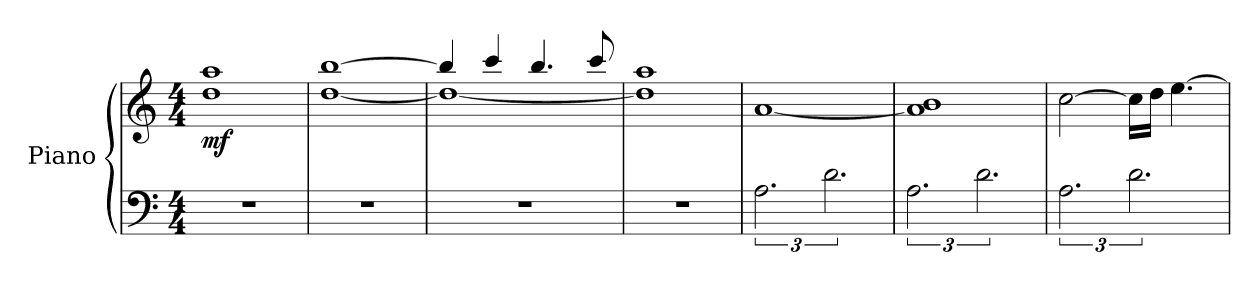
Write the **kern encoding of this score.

**kern	**kern	**dynam
*part1	*part1	*part1
*staff2	*staff1	*staff1/2
*I"Piano	*	*
*I'Pno.	*	*
*clefF4	*clefG2	*
*k[]	*k[]	*
*M4/4	*M4/4	*
*MM80	*MM80	*
=1	=1	=1
!	!	!LO:DY:b
1r	1dd 1aa	mf
=2	=2	=2
1r	[1dd [1bb	.
=3	=3	=3
*	*^	*
1r	4bb/]	1dd_	.
.	4ccc/	.	.
.	4.bb/	.	.
.	8ccc/	.	.
=4	=4	=4	=4
1r	1aa	1dd]	.
*	*v	*v	*
=5	=5	=5
3.A	[1a	.
3.d	.	.
=6	=6	=6
3.A	1a] 1b	.
3.d	.	.
=7	=7	=7
3.A	[2cc\	.
3.d	16cc\LL]	.
.	16dd\JJ	.
.	[4.ee\	.
=	=	=
*-	*-	*-
